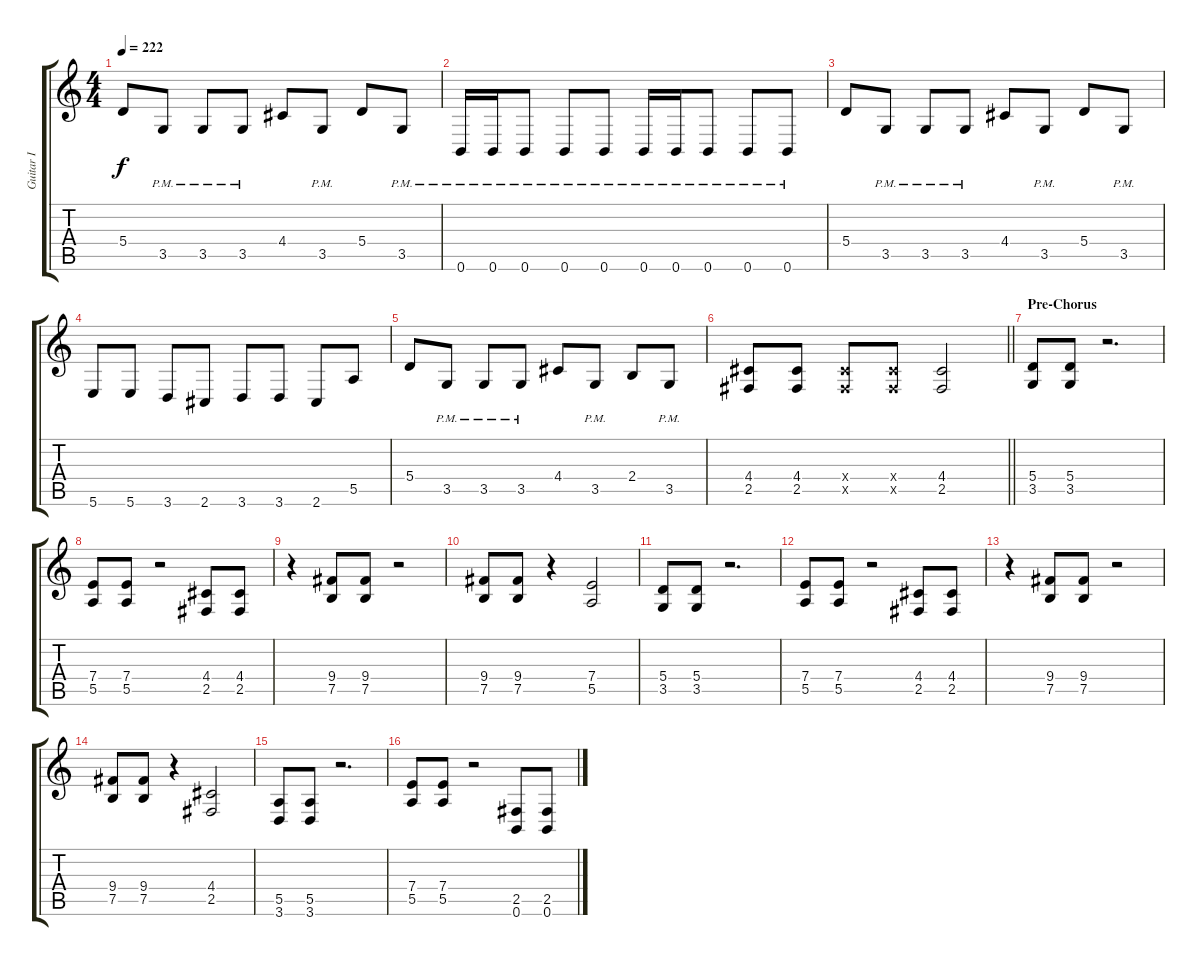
\track ("Guitar I" "Guitar I") {instrument distortionguitar}
\staff {score tabs}
\tuning (B3 Gb3 D3 A2 E2 B1) {hide}
\ts (4 4)
\tempo 222
\clef g2
\ks c
5.4.8{dy f} 3.5{pm}.8 3.5{pm}.8 3.5{pm}.8 4.4.8 3.5{pm}.8 5.4.8 3.5{pm}.8 |
0.6{pm}.16 0.6{pm}.16 0.6{pm}.8 0.6{pm}.8 0.6{pm}.8 0.6{pm}.16 0.6{pm}.16 0.6{pm}.8 0.6{pm}.8 0.6{pm}.8 |
5.4.8 3.5{pm}.8 3.5{pm}.8 3.5{pm}.8 4.4.8 3.5{pm}.8 5.4.8 3.5{pm}.8 |
5.6.8 5.6.8 3.6.8 2.6.8 3.6.8 3.6.8 2.6.8 5.5.8 |
5.4.8 3.5{pm}.8 3.5{pm}.8 3.5{pm}.8 4.4.8 3.5{pm}.8 2.4.8 3.5{pm}.8 |
\barLineRight lightlight
(4.4 2.5).8 (4.4 2.5).8 (4.4{x} 2.5{x}).8 (4.4{x} 2.5{x}).8 (4.4 2.5).2 |
\section ("" "Pre-Chorus")
(5.4 3.5).8 (5.4 3.5).8 r.2{d} |
(7.4 5.5).8 (7.4 5.5).8 r.2 (4.4 2.5).8 (4.4 2.5).8 |
r.4 (9.4 7.5).8 (9.4 7.5).8 r.2 |
(9.4 7.5).8 (9.4 7.5).8 r.4 (7.4 5.5).2 |
(5.4 3.5).8 (5.4 3.5).8 r.2{d} |
(7.4 5.5).8 (7.4 5.5).8 r.2 (4.4 2.5).8 (4.4 2.5).8 |
r.4 (9.4 7.5).8 (9.4 7.5).8 r.2 |
(9.4 7.5).8 (9.4 7.5).8 r.4 (4.4 2.5).2 |
(5.5 3.6).8 (5.5 3.6).8 r.2{d} |
(7.4 5.5).8 (7.4 5.5).8 r.2 (2.5 0.6).8 (2.5 0.6).8
